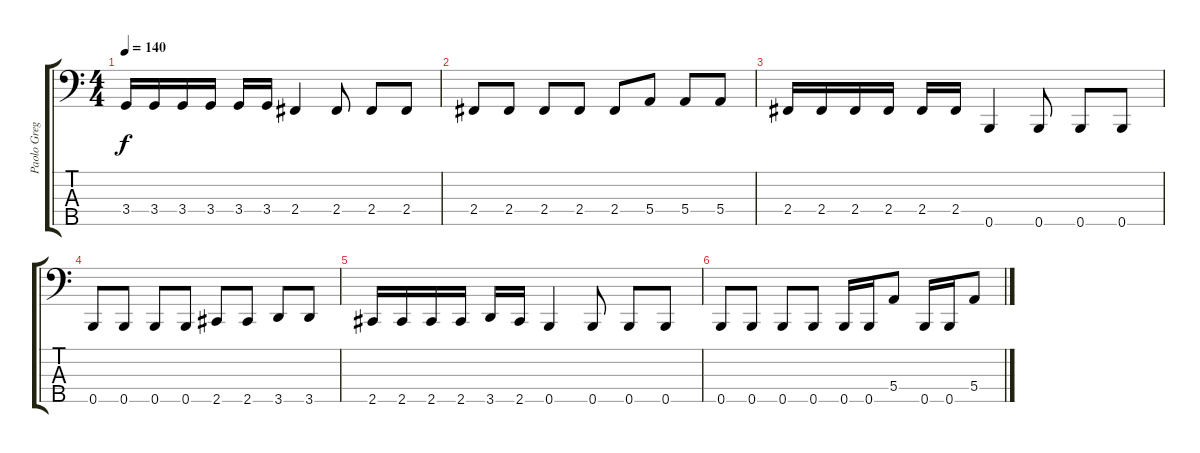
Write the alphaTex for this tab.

\track ("Paolo Gregoletto" "Paolo Greg") {instrument electricbasspick}
\staff {score tabs}
\tuning (G2 D2 A1 E1 B0) {hide}
\ts (4 4)
\tempo 140
\clef f4
\ks c
3.4.16{dy f} 3.4.16 3.4.16 3.4.16 3.4.16 3.4.16 2.4.4 2.4.8 2.4.8 2.4.8 |
2.4.8 2.4.8 2.4.8 2.4.8 2.4.8 5.4.8 5.4.8 5.4.8 |
2.4.16 2.4.16 2.4.16 2.4.16 2.4.16 2.4.16 0.5.4 0.5.8 0.5.8 0.5.8 |
0.5.8 0.5.8 0.5.8 0.5.8 2.5.8 2.5.8 3.5.8 3.5.8 |
2.5.16 2.5.16 2.5.16 2.5.16 3.5.16 2.5.16 0.5.4 0.5.8 0.5.8 0.5.8 |
0.5.8 0.5.8 0.5.8 0.5.8 0.5.16 0.5.16 5.4.8 0.5.16 0.5.16 5.4.8
